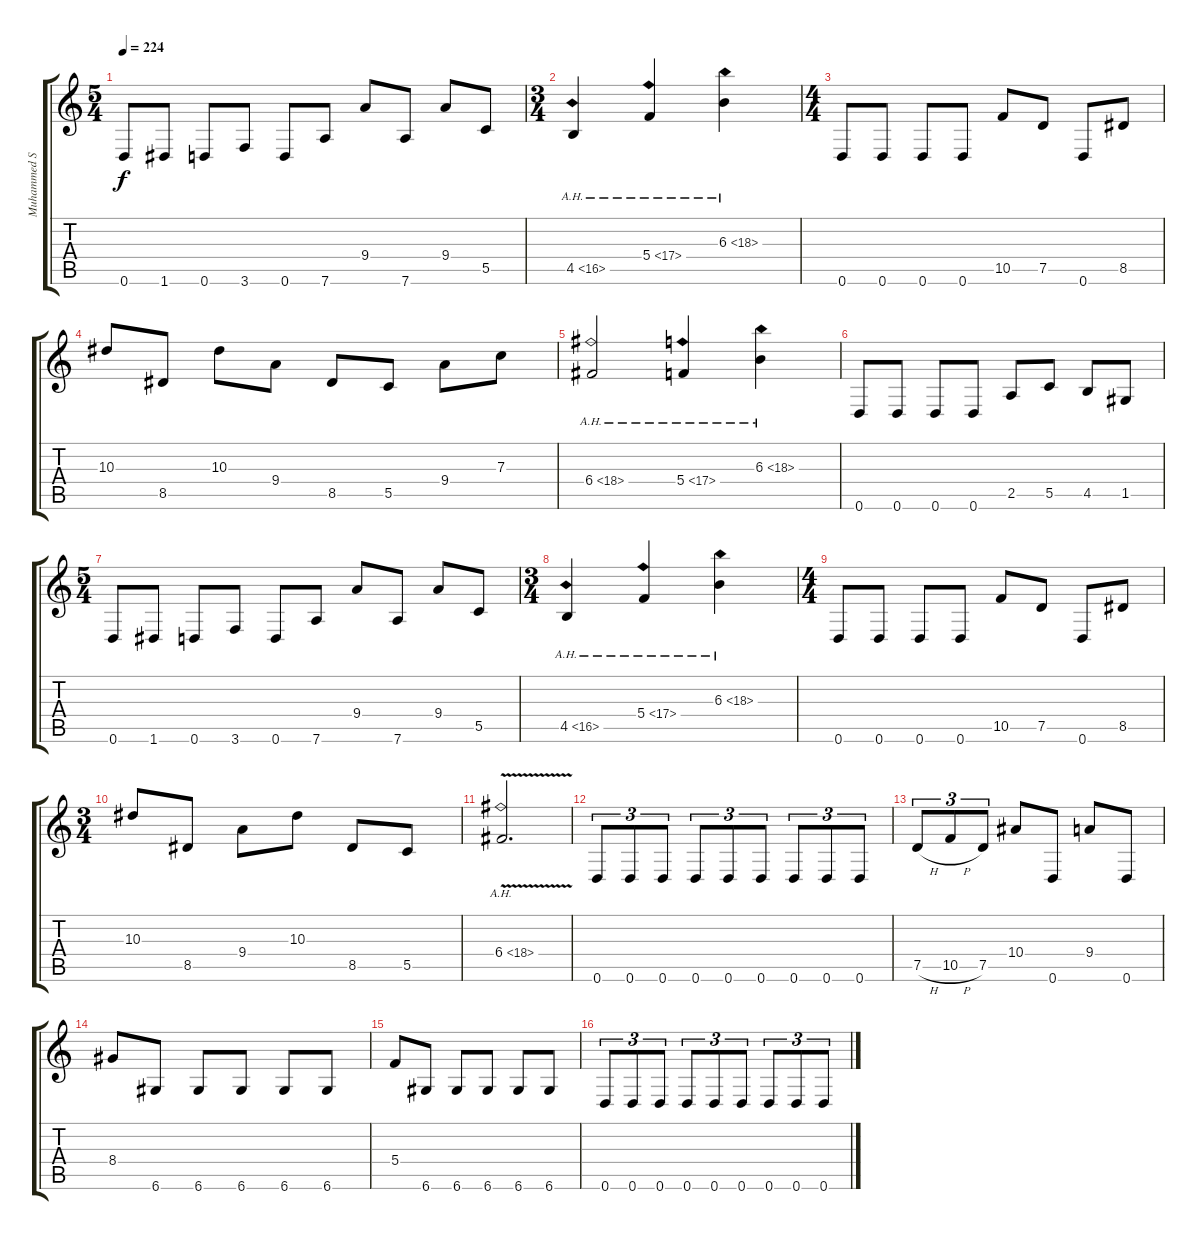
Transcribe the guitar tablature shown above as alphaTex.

\track ("Muhammed Suicmez" "Muhammed S") {instrument distortionguitar}
\staff {score tabs}
\tuning (D4 A3 F3 C3 G2 D2) {hide}
\ts (5 4)
\tempo 224
\clef g2
\ks c
0.6.8{dy f} 1.6.8 0.6.8 3.6.8 0.6.8 7.6.8 9.4.8 7.6.8 9.4.8 5.5.8 |
\ts (3 4)
4.5{ah 12}.4 5.4{ah 12}.4 6.3{ah 12}.4 |
\ts (4 4)
0.6.8 0.6.8 0.6.8 0.6.8 10.5.8 7.5.8 0.6.8 8.5.8 |
10.3.8 8.5.8 10.3.8 9.4.8 8.5.8 5.5.8 9.4.8 7.3.8 |
6.4{ah 12}.2 5.4{ah 12}.4 6.3{ah 12}.4 |
0.6.8 0.6.8 0.6.8 0.6.8 2.5.8 5.5.8 4.5.8 1.5.8 |
\ts (5 4)
0.6.8 1.6.8 0.6.8 3.6.8 0.6.8 7.6.8 9.4.8 7.6.8 9.4.8 5.5.8 |
\ts (3 4)
4.5{ah 12}.4 5.4{ah 12}.4 6.3{ah 12}.4 |
\ts (4 4)
0.6.8 0.6.8 0.6.8 0.6.8 10.5.8 7.5.8 0.6.8 8.5.8 |
\ts (3 4)
10.3.8 8.5.8 9.4.8 10.3.8 8.5.8 5.5.8 |
6.4{ah 12 v}.2{d} |
0.6.8{tu (3 2)} 0.6.8{tu (3 2)} 0.6.8{tu (3 2)} 0.6.8{tu (3 2)} 0.6.8{tu (3 2)} 0.6.8{tu (3 2)} 0.6.8{tu (3 2)} 0.6.8{tu (3 2)} 0.6.8{tu (3 2)} |
7.5{h}.8{tu (3 2)} 10.5{h}.8{tu (3 2)} 7.5.8{tu (3 2)} 10.4.8 0.6.8 9.4.8 0.6.8 |
8.4.8 6.6.8 6.6.8 6.6.8 6.6.8 6.6.8 |
5.4.8 6.6.8 6.6.8 6.6.8 6.6.8 6.6.8 |
0.6.8{tu (3 2)} 0.6.8{tu (3 2)} 0.6.8{tu (3 2)} 0.6.8{tu (3 2)} 0.6.8{tu (3 2)} 0.6.8{tu (3 2)} 0.6.8{tu (3 2)} 0.6.8{tu (3 2)} 0.6.8{tu (3 2)}
